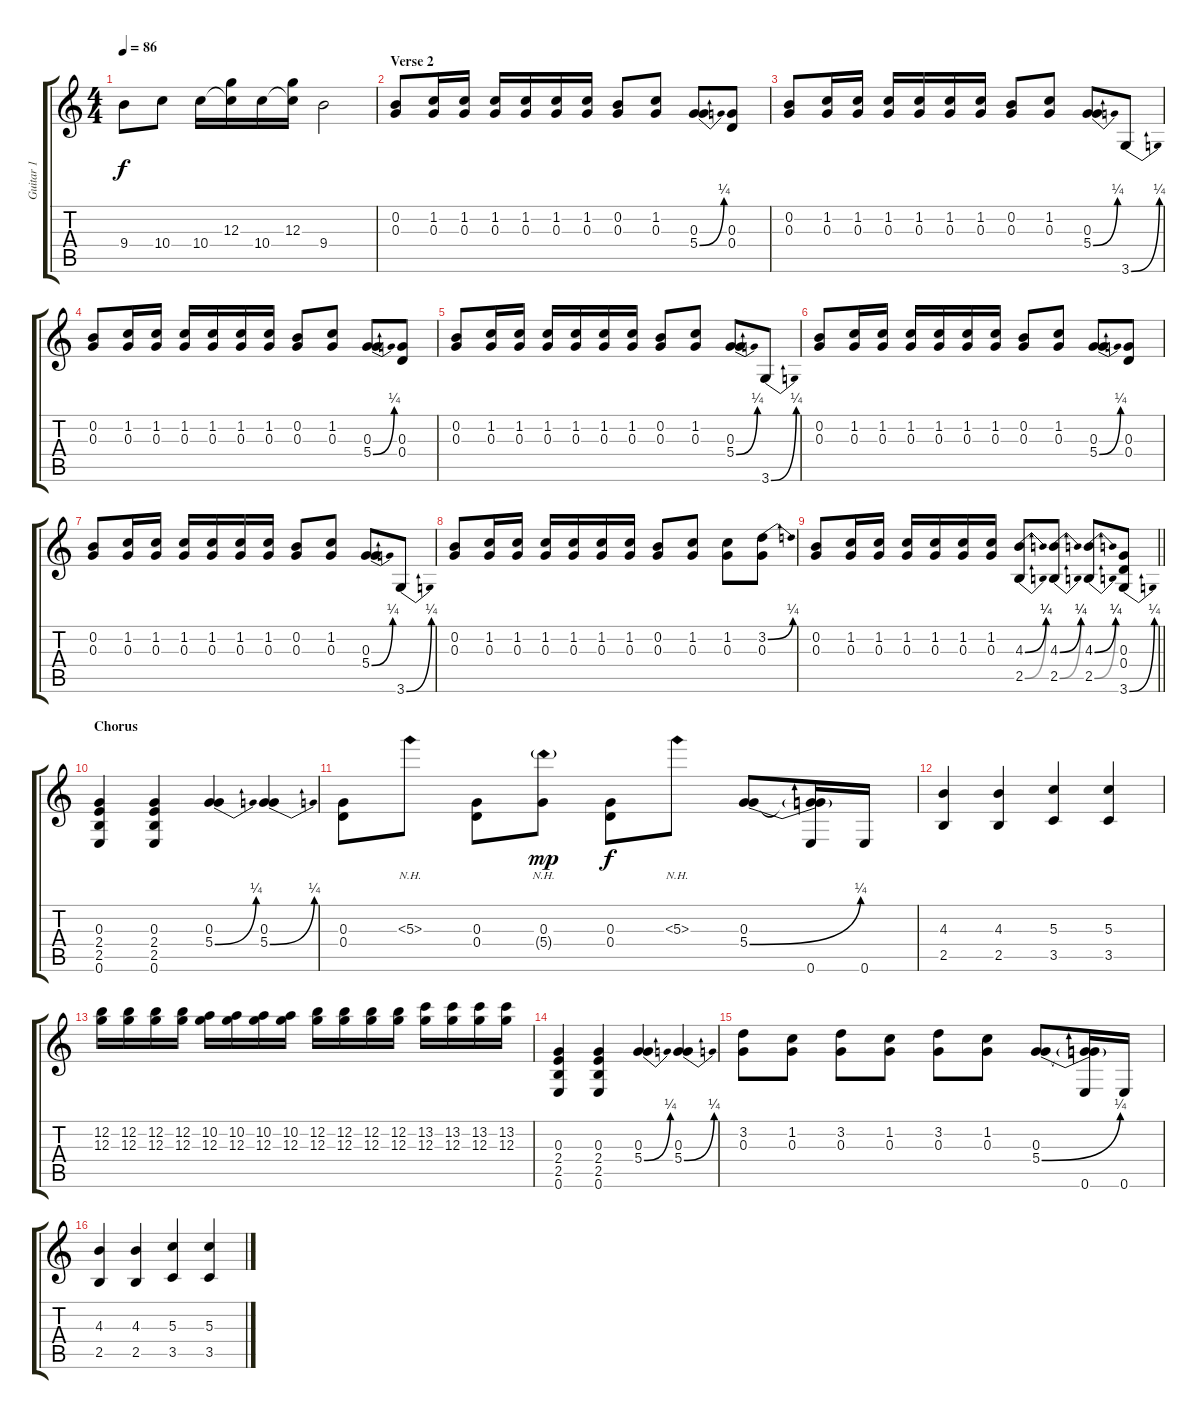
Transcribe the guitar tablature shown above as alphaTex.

\track ("Guitar 1" "Guitar 1") {instrument overdrivenguitar}
\staff {score tabs}
\tuning (E4 B3 G3 D3 A2 E2) {hide}
\ts (4 4)
\tempo 86
\clef g2
\ks c
9.4.8{dy f} 10.4.8 10.4.16 (12.3 10.4{t}).16 10.4.16 (12.3 10.4{t}).16 9.4.2 |
\section ("" "Verse 2")
(0.2 0.3).8 (1.2 0.3).16 (1.2 0.3).16 (1.2 0.3).16 (1.2 0.3).16 (1.2 0.3).16 (1.2 0.3).16 (0.2 0.3).8 (1.2 0.3).8 (0.3 5.4{be (bend 0 0 60 1)}).8 (0.3 0.4).8 |
(0.2 0.3).8 (1.2 0.3).16 (1.2 0.3).16 (1.2 0.3).16 (1.2 0.3).16 (1.2 0.3).16 (1.2 0.3).16 (0.2 0.3).8 (1.2 0.3).8 (0.3 5.4{be (bend 0 0 60 1)}).8 3.6{be (bend 0 0 60 1)}.8 |
(0.2 0.3).8 (1.2 0.3).16 (1.2 0.3).16 (1.2 0.3).16 (1.2 0.3).16 (1.2 0.3).16 (1.2 0.3).16 (0.2 0.3).8 (1.2 0.3).8 (0.3 5.4{be (bend 0 0 60 1)}).8 (0.3 0.4).8 |
(0.2 0.3).8 (1.2 0.3).16 (1.2 0.3).16 (1.2 0.3).16 (1.2 0.3).16 (1.2 0.3).16 (1.2 0.3).16 (0.2 0.3).8 (1.2 0.3).8 (0.3 5.4{be (bend 0 0 60 1)}).8 3.6{be (bend 0 0 60 1)}.8 |
(0.2 0.3).8 (1.2 0.3).16 (1.2 0.3).16 (1.2 0.3).16 (1.2 0.3).16 (1.2 0.3).16 (1.2 0.3).16 (0.2 0.3).8 (1.2 0.3).8 (0.3 5.4{be (bend 0 0 60 1)}).8 (0.3 0.4).8 |
(0.2 0.3).8 (1.2 0.3).16 (1.2 0.3).16 (1.2 0.3).16 (1.2 0.3).16 (1.2 0.3).16 (1.2 0.3).16 (0.2 0.3).8 (1.2 0.3).8 (0.3 5.4{be (bend 0 0 60 1)}).8 3.6{be (bend 0 0 60 1)}.8 |
(0.2 0.3).8 (1.2 0.3).16 (1.2 0.3).16 (1.2 0.3).16 (1.2 0.3).16 (1.2 0.3).16 (1.2 0.3).16 (0.2 0.3).8 (1.2 0.3).8 (1.2 0.3).8 (3.2{be (bend 0 0 60 1)} 0.3).8 |
\barLineRight lightlight
(0.2 0.3).8 (1.2 0.3).16 (1.2 0.3).16 (1.2 0.3).16 (1.2 0.3).16 (1.2 0.3).16 (1.2 0.3).16 (4.3{be (bend 0 0 60 1)} 2.5{be (bend 0 0 60 1)}).8 (4.3{be (bend 0 0 60 1)} 2.5{be (bend 0 0 60 1)}).8 (4.3{be (bend 0 0 60 1)} 2.5{be (bend 0 0 60 1)}).8 (0.3 0.4 3.6{be (bend 0 0 60 1)}).8 |
\section ("" "Chorus")
(0.3 2.4 2.5 0.6).4 (0.3 2.4 2.5 0.6).4 (0.3 5.4{be (bend 0 0 60 1)}).4 (0.3 5.4{be (bend 0 0 60 1)}).4 |
(0.3 0.4).8 5.3{nh}.8 (0.3 0.4).8 (0.3 5.4{nh g}).8{dy mp} (0.3 0.4).8{dy f} 5.3{nh}.8 (0.3 5.4{be (bend 0 0 60 1)}).8 (0.3{t} 5.4{t} 0.6).16 0.6.16 |
(4.3 2.5).4 (4.3 2.5).4 (5.3 3.5).4 (5.3 3.5).4 |
(12.2 12.3).16 (12.2 12.3).16 (12.2 12.3).16 (12.2 12.3).16 (10.2 12.3).16 (10.2 12.3).16 (10.2 12.3).16 (10.2 12.3).16 (12.2 12.3).16 (12.2 12.3).16 (12.2 12.3).16 (12.2 12.3).16 (13.2 12.3).16 (13.2 12.3).16 (13.2 12.3).16 (13.2 12.3).16 |
(0.3 2.4 2.5 0.6).4 (0.3 2.4 2.5 0.6).4 (0.3 5.4{be (bend 0 0 60 1)}).4 (0.3 5.4{be (bend 0 0 60 1)}).4 |
(3.2 0.3).8 (1.2 0.3).8 (3.2 0.3).8 (1.2 0.3).8 (3.2 0.3).8 (1.2 0.3).8 (0.3 5.4{be (bend 0 0 60 1)}).8 (0.3{t} 5.4{t} 0.6).16 0.6.16 |
(4.3 2.5).4 (4.3 2.5).4 (5.3 3.5).4 (5.3 3.5).4
